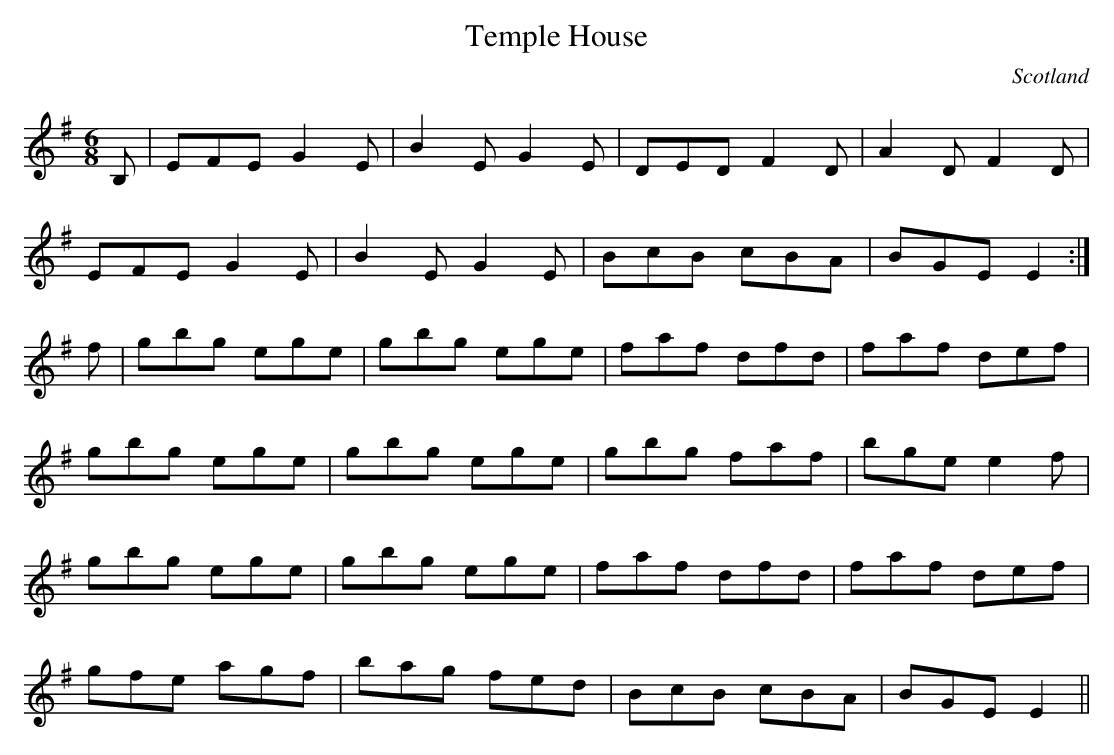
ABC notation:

X:1
T:Temple House
O:Scotland
M:6/8
L:1/8
K:Em
B,|EFE G2E|B2E G2E|DED F2D|A2D F2D|!
EFE G2E|B2E G2E|BcB cBA|BGE E2:|!
f|gbg ege|gbg ege|faf dfd|faf def|!
gbg ege|gbg ege|gbg faf|bge e2f|!
gbg ege|gbg ege|faf dfd|faf def|!
gfe agf|bag fed|BcB cBA|BGE E2||!
